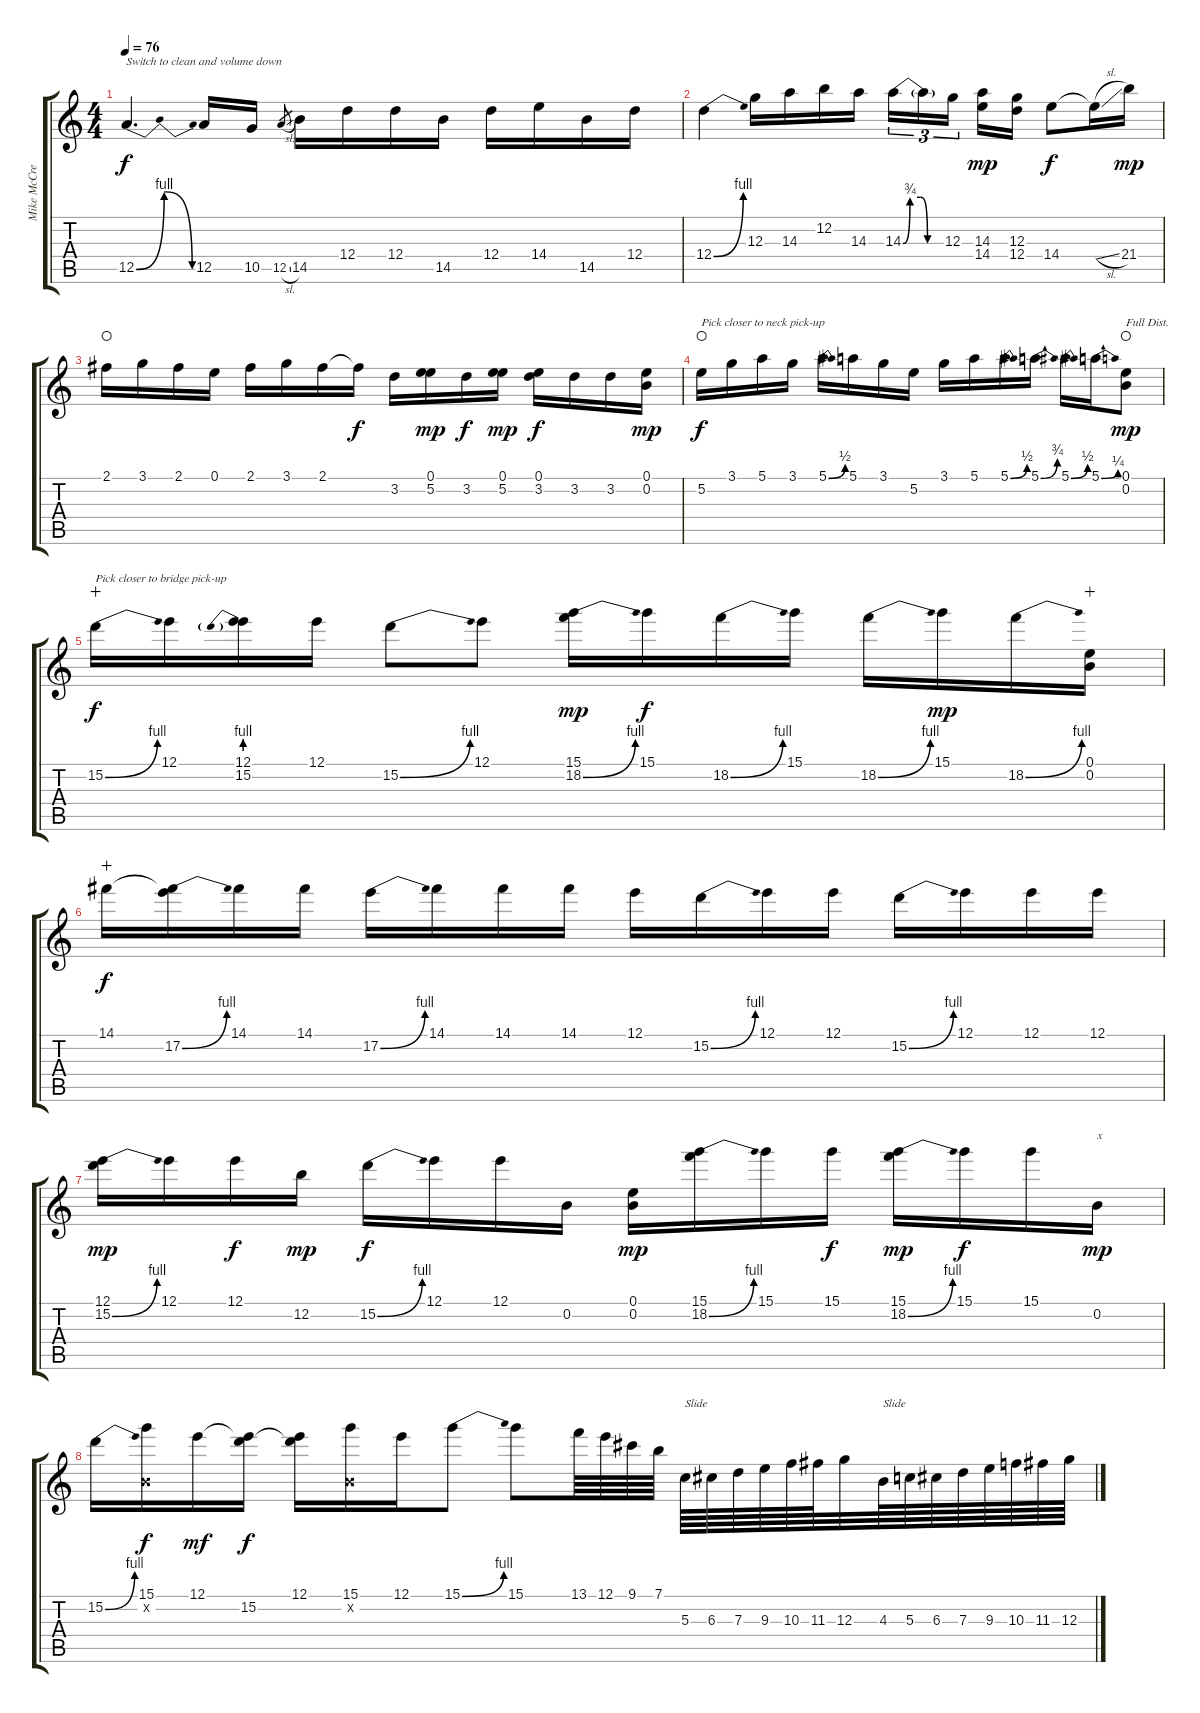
\track ("Mike McCready (Solo Overdub)" "Mike McCre") {instrument electricguitarjazz}
\staff {score tabs}
\tuning (E4 B3 G3 D3 A2 E2) {hide}
\ts (4 4)
\tempo 76
\clef g2
\ks c
12.5{be (bendrelease 0 0 15 4 15 4 60 0)}.4{d txt "Switch to clean and volume down" dy f volume 3 instrument electricguitarjazz} 12.5.16 10.5.16 12.5{sl}.8{gr} 14.5.16 12.4.16 12.4.16 14.5.16 12.4.16 14.4.16 14.5.16 12.4.16 |
12.4{be (bend 0 0 60 4)}.4 12.3.16 14.3.16 12.2.16 14.3.16 14.3{be (custom 0 0 10 3 25 3 35 0 60 0)}.16{tu (3 2)} 14.3{t}.16{tu (3 2)} 12.3.16{tu (3 2) beam splitsecondary} (14.3 14.4).16{dy mp} (12.3 12.4).16 14.4.8{dy f} 14.4{sl t}.16 21.4.16{dy mp} |
2.1.16{waho} 3.1.16 2.1.16 0.1.16 2.1.16 3.1.16 2.1.16 2.1{t}.16{dy f} 3.2.16 (0.1 5.2).16{dy mp} 3.2.16{dy f} (0.1 5.2).16{dy mp} (0.1 3.2).16{dy f} 3.2.16 3.2.16 (0.1 0.2).16{dy mp} |
5.2.16{txt "Pick closer to neck pick-up" dy f waho} 3.1.16 5.1.16 3.1.16 5.1{be (bend 0 0 60 2)}.16 5.1.16 3.1.16 5.2.16 3.1.16 5.1.16 5.1{be (bend 0 0 60 2)}.16 5.1{be (bend 0 0 60 3)}.16 5.1{be (bend 0 0 60 2)}.16 5.1{be (bend 0 0 60 1)}.16 (0.1 0.2).8{txt "Full Dist." dy mp volume 7 instrument overdrivenguitar waho} |
15.2{be (bend 0 0 60 4)}.16{txt "Pick closer to bridge pick-up" dy f wahc} 12.1.16 (12.1 15.2{be (prebend 0 4 60 4)}).16 12.1.16 15.2{be (bend 0 0 60 4)}.8 12.1.8 (15.1 18.2{be (bend 0 0 60 4)}).16{dy mp} 15.1.16{dy f} 18.2{be (bend 0 0 60 4)}.16 15.1.16 18.2{be (bend 0 0 60 4)}.16 15.1.16{dy mp} 18.2{be (bend 0 0 60 4)}.16 (0.1 0.2).16{wahc} |
14.1.16{dy f wahc} (14.1{t} 17.2{be (bend 0 0 60 4)}).16 14.1.16 14.1.16 17.2{be (bend 0 0 60 4)}.16 14.1.16 14.1.16 14.1.16 12.1.16 15.2{be (bend 0 0 60 4)}.16 12.1.16 12.1.16 15.2{be (bend 0 0 60 4)}.16 12.1.16 12.1.16 12.1.16 |
(12.1 15.2{be (bend 0 0 60 4)}).16{dy mp} 12.1.16 12.1.16{dy f} 12.2.16{dy mp} 15.2{be (bend 0 0 60 4)}.16{dy f} 12.1.16 12.1.16 0.2.16 (0.1 0.2).16{dy mp} (15.1 18.2{be (bend 0 0 60 4)}).16 15.1.16 15.1.16{dy f} (15.1 18.2{be (bend 0 0 60 4)}).16{dy mp} 15.1.16{dy f} 15.1.16 0.2.16{txt "x" dy mp instrument electricguitarjazz} |
15.2{be (bend 0 0 60 4)}.16 (15.1 0.2{x}).16{dy f} 12.1.16{dy mf} (12.1{t} 15.2).16{dy f} (12.1 15.2{t}).16 (15.1 0.2{x}).16 12.1.16 15.1{be (bend 0 0 60 4)}.8 15.1.8 13.1.64 12.1.64 9.1.64 7.1.64 5.3.64{txt "Slide"} 6.3.64 7.3.64 9.3.64 10.3.64 11.3.64 12.3.32 4.3.64{txt "Slide"} 5.3.64 6.3.64 7.3.64 9.3.64 10.3.64 11.3.64 12.3.64
